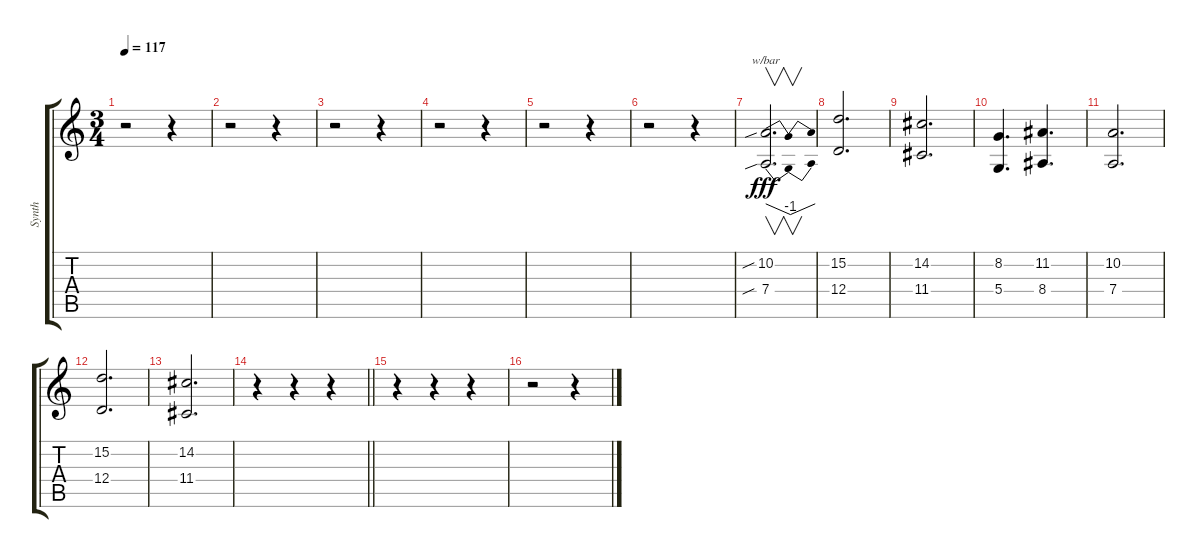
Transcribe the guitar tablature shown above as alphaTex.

\track ("Synth" "Synth") {instrument stringensemble1}
\staff {score tabs}
\tuning (E4 B3 G3 D3 A2 D2) {hide}
\ts (3 4)
\tempo 117
\clef g2
\ks c
r.2{dy fff} r.4 |
r.2 r.4 |
r.2 r.4 |
r.2 r.4 |
r.2 r.4 |
r.2 r.4 |
(10.2{sib} 7.4{sib}).2{v d tbe (dip default 0 0 30 -4 60 0)} |
(15.2 12.4).2{d} |
(14.2 11.4).2{d} |
(8.2 5.4).4{d} (11.2 8.4).4{d} |
(10.2 7.4).2{d} |
(15.2 12.4).2{d} |
(14.2 11.4).2{d} |
\barLineRight lightlight
r.4 r.4 r.4 |
r.4 r.4 r.4 |
r.2 r.4
